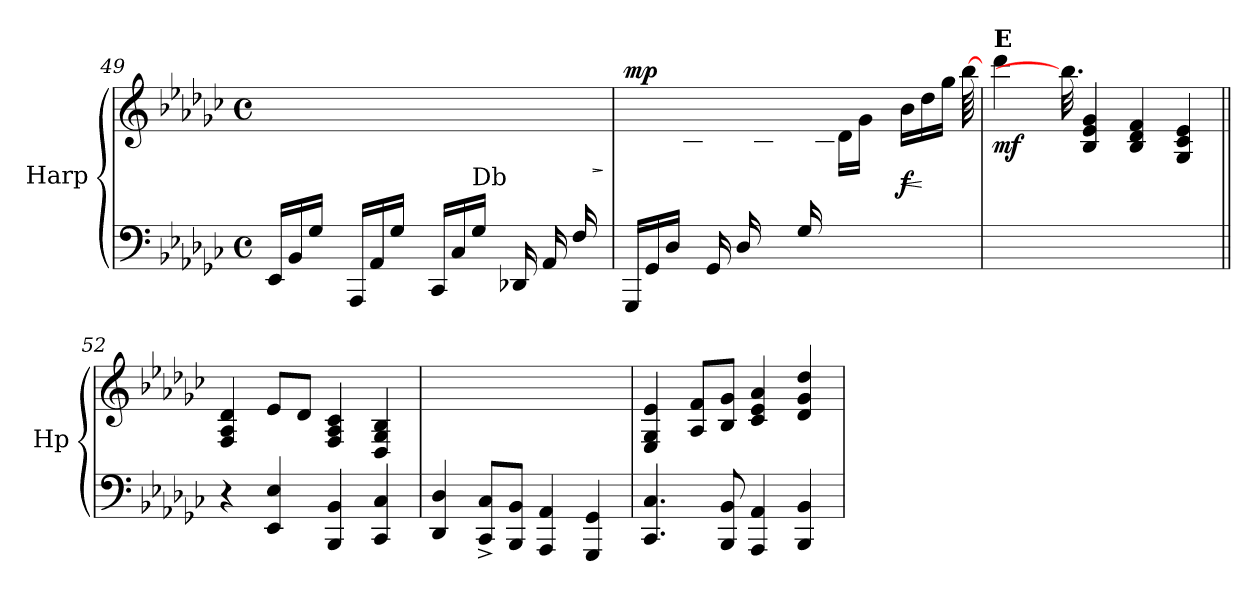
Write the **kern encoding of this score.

**kern	**kern	**dynam
*part1	*part1	*part1
*staff2	*staff1	*staff1/2
*I"Harp	*	*
*I'Hp	*	*
*clefF4	*clefG2	*
*k[b-e-a-d-g-c-]	*k[b-e-a-d-g-c-]	*
*G-:	*G-:	*
*M4/4	*M4/4	*
*met(c)	*met(c)	*
=49	=49	=49
*^	*	*
16EE-/LL	4ryy	8.ryy	.
16BB-/	.	.	.
16G-/JJ	.	.	.
16ryy	.	16e-\	.
16AAA-/LL	4ryy	8.ryy	.
16AA-/	.	.	.
16G-/JJ	.	.	.
16ryy	.	16d-\	.
16CC-/LL	4ryy	8ryy	.
16C-/	.	.	.
!	!	!LO:TX:b:t=Db	!
16G-/JJ	.	16ryy	.
16ryy	.	16e-\	.
16DD-X/LL	4ryy	8.ryy	.
16AA-/	.	.	.
16F/	.	.	.
!	!	!	!LO:HP:b
16ryy	.	16d-X\JJ	>
*v	*v	*	*
.	.	]
=50	=50	=50
*^	*	*
!	!	!	!LO:DY:a
16GGG-/LL	4ryy	8.ryy	mp
16GG-/	.	.	.
16D-/JJ	.	.	.
16ryy	.	16B-\	.
16GG-/LL	4ryy	8ryy	.
16D-/	.	.	.
8ryy	.	16B-\	.
.	.	16g-\JJ	.
16G-/LL	4ryy	16ryy	.
4..ryy	.	16B-\JJ	.
.	.	16d-\LL	.
.	.	16g-\JJ	.
.	4ryy	64ryy	.
.	.	32ryy	.
!	!	!	!LO:HP:b
!	!	!	!LO:DY:n=1:b
.	.	16b-\LL	< f
.	.	16dd-\	[
.	.	16gg-\JJ	.
.	.	[64bb-\	.
*v	*v	*	*
=51	=51	=51
!	!LO:TX:a:B:t=E	!
!	!	!LO:DY:b
64ryy	4ddd-\	mf
64ryy	.	.
64ryy	.	.
1ryy	.	.
.	32.bb-\]	.
.	4B-/ 4e-/ 4g-/	.
.	4B-/ 4d-/ 4f/	.
.	4G-/ 4c-/ 4e-/	.
=52||	=52||	=52||
4r	4F/ 4A-/ 4d-/	.
4EE-/ 4E-/	8e-/L	.
.	8d-/J	.
4BBB-/ 4BB-/	4F/ 4A-/ 4c-/	.
4CC-/ 4C-/	4D-/ 4G-/ 4B-/	.
=53	=53	=53
4DD-/ 4D-/	1ryy	.
8CC-/^ 8C-/^L	.	.
8BBB-/ 8BB-/J	.	.
4AAA-/ 4AA-/	.	.
4GGG-/ 4GG-/	.	.
!!LO:LB:g=z
=54	=54	=54
4.CC-/ 4.C-/	4E-/ 4G-/ 4e-/	.
.	8A-/ 8f/L	.
8BBB-/ 8BB-/	8B-/ 8g-/J	.
4AAA-/ 4AA-/	4c-/ 4e-/ 4a-/	.
4BBB-/ 4BB-/	4d-/ 4g-/ 4dd-/	.
=	=	=
*-	*-	*-
